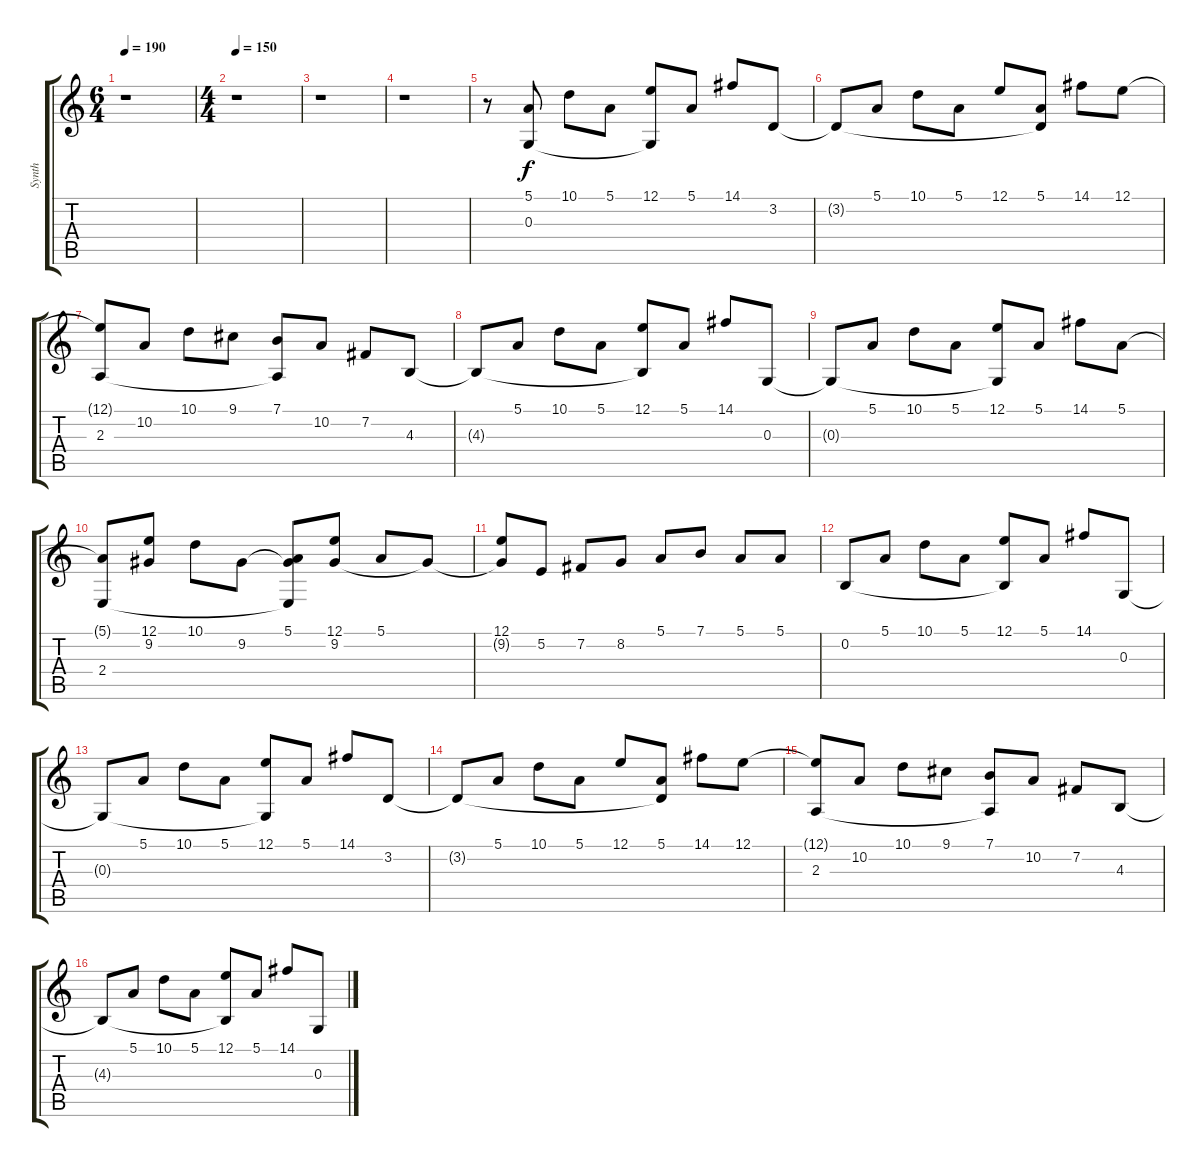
\track ("Synth" "Synth") {instrument synthbrass1}
\staff {score tabs}
\tuning (E4 B3 G3 D3 A2 E2) {hide}
\ts (6 4)
\tempo 190
\clef g2
\ks c
r.1{dy f} |
\ts (4 4)
\tempo 150
r.1 |
r.1 |
r.1 |
r.8 (5.1 0.3).8 10.1.8 5.1.8 (12.1 0.3{t}).8 5.1.8 14.1.8 3.2.8 |
3.2{t}.8 5.1.8 10.1.8 5.1.8 12.1.8 (5.1 3.2{t}).8 14.1.8 12.1.8 |
(12.1{t} 2.3).8 10.2.8 10.1.8 9.1.8 (7.1 2.3{t}).8 10.2.8 7.2.8 4.3.8 |
4.3{t}.8 5.1.8 10.1.8 5.1.8 (12.1 4.3{t}).8 5.1.8 14.1.8 0.3.8 |
0.3{t}.8 5.1.8 10.1.8 5.1.8 (12.1 0.3{t}).8 5.1.8 14.1.8 5.1.8 |
(5.1{t} 2.4).8 (12.1 9.2).8 10.1.8 9.2.8 (5.1 9.2{t} 2.4{t}).8 (12.1 9.2).8 5.1.8 9.2{t}.8 |
(12.1 9.2{t}).8 5.2.8 7.2.8 8.2.8 5.1.8 7.1.8 5.1.8 5.1.8 |
0.2.8 5.1.8 10.1.8 5.1.8 (12.1 0.2{t}).8 5.1.8 14.1.8 0.3.8 |
0.3{t}.8 5.1.8 10.1.8 5.1.8 (12.1 0.3{t}).8 5.1.8 14.1.8 3.2.8 |
3.2{t}.8 5.1.8 10.1.8 5.1.8 12.1.8 (5.1 3.2{t}).8 14.1.8 12.1.8 |
(12.1{t} 2.3).8 10.2.8 10.1.8 9.1.8 (7.1 2.3{t}).8 10.2.8 7.2.8 4.3.8 |
4.3{t}.8 5.1.8 10.1.8 5.1.8 (12.1 4.3{t}).8 5.1.8 14.1.8 0.3.8
